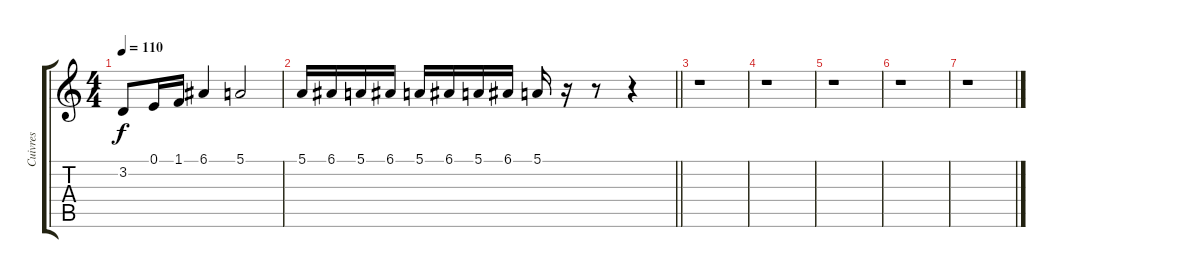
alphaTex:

\track ("Cuivres" "Cuivres") {instrument altosax}
\staff {score tabs}
\tuning (E4 B3 G3 D3 A2 E2) {hide}
\ts (4 4)
\tempo 110
\clef g2
\ks c
3.2.8{dy f} 0.1.16 1.1.16 6.1.4 5.1.2 |
\barLineRight lightlight
5.1.16 6.1.16 5.1.16 6.1.16 5.1.16 6.1.16 5.1.16 6.1.16 5.1.16 r.16 r.8 r.4 |
r.1 |
r.1 |
r.1 |
r.1 |
r.1
